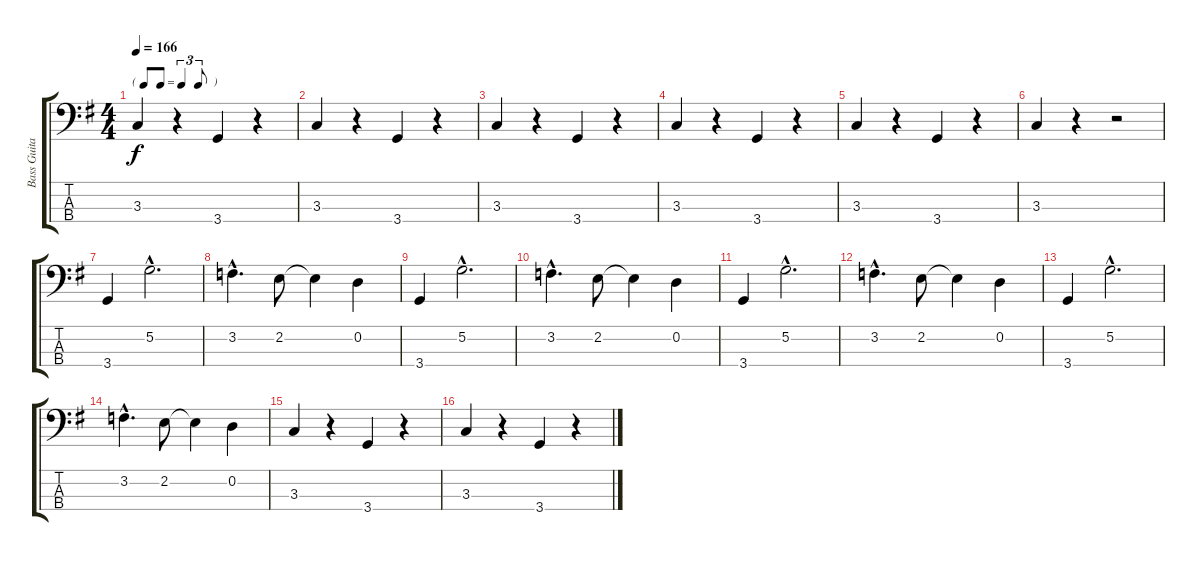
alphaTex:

\track ("Bass Guitar" "Bass Guita") {instrument electricbassfinger}
\staff {score tabs}
\tuning (G2 D2 A1 E1) {hide}
\ts (4 4)
\tf triplet8th
\tempo 166
\clef f4
\ks g
3.3.4{dy f} r.4 3.4.4 r.4 |
3.3.4 r.4 3.4.4 r.4 |
3.3.4 r.4 3.4.4 r.4 |
3.3.4 r.4 3.4.4 r.4 |
3.3.4 r.4 3.4.4 r.4 |
3.3.4 r.4 r.2 |
3.4.4 5.2{hac}.2{d} |
3.2{hac}.4{d} 2.2.8 2.2{t}.4 0.2.4 |
3.4.4 5.2{hac}.2{d} |
3.2{hac}.4{d} 2.2.8 2.2{t}.4 0.2.4 |
3.4.4 5.2{hac}.2{d} |
3.2{hac}.4{d} 2.2.8 2.2{t}.4 0.2.4 |
3.4.4 5.2{hac}.2{d} |
3.2{hac}.4{d} 2.2.8 2.2{t}.4 0.2.4 |
3.3.4 r.4 3.4.4 r.4 |
3.3.4 r.4 3.4.4 r.4
